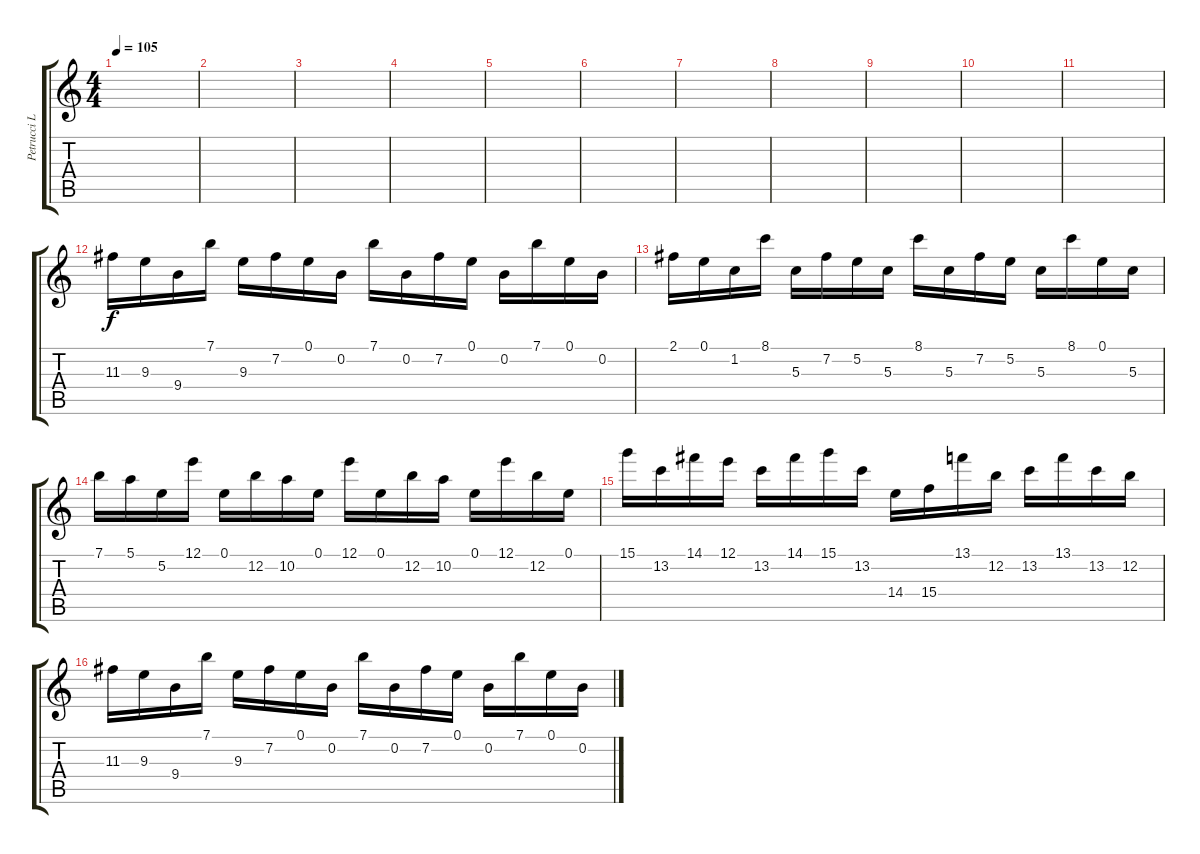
\track ("Petrucci Lead" "Petrucci L") {instrument distortionguitar}
\staff {score tabs}
\tuning (E4 B3 G3 D3 A2 E2) {hide}
\ts (4 4)
\tempo 105
\clef g2
\ks c
|
|
|
|
|
|
|
|
|
|
|
11.3.16{volume 12} 9.3.16 9.4.16 7.1.16 9.3.16 7.2.16 0.1.16 0.2.16 7.1.16 0.2.16 7.2.16 0.1.16 0.2.16 7.1.16 0.1.16 0.2.16 |
2.1.16 0.1.16 1.2.16 8.1.16 5.3.16 7.2.16 5.2.16 5.3.16 8.1.16 5.3.16 7.2.16 5.2.16 5.3.16 8.1.16 0.1.16 5.3.16 |
7.1.16 5.1.16 5.2.16 12.1.16 0.1.16 12.2.16 10.2.16 0.1.16 12.1.16 0.1.16 12.2.16 10.2.16 0.1.16 12.1.16 12.2.16 0.1.16 |
15.1.16 13.2.16 14.1.16 12.1.16 13.2.16 14.1.16 15.1.16 13.2.16 14.4.16 15.4.16 13.1.16 12.2.16 13.2.16 13.1.16 13.2.16 12.2.16 |
11.3.16{volume 12} 9.3.16 9.4.16 7.1.16 9.3.16 7.2.16 0.1.16 0.2.16 7.1.16 0.2.16 7.2.16 0.1.16 0.2.16 7.1.16 0.1.16 0.2.16
